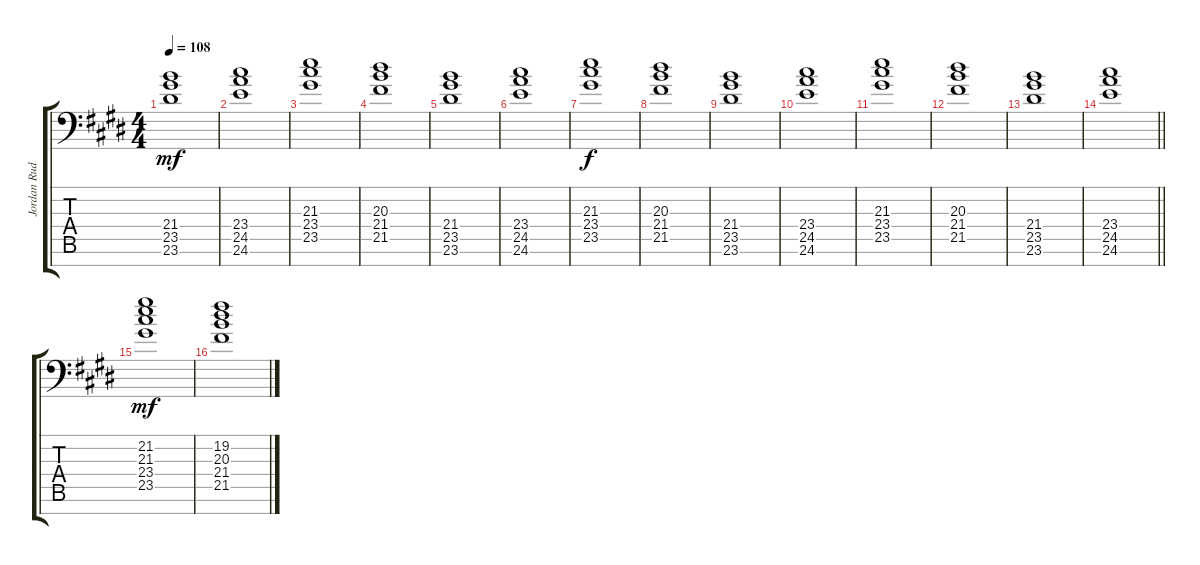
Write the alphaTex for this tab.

\track ("Jordan Rudess" "Jordan Rud") {instrument lead2sawtooth}
\staff {score tabs}
\tuning (E4 B3 G3 D3 A2 E2 C-1) {hide}
\ts (4 4)
\tempo 108
\clef f4
\ks c#minor
(21.4 23.5 23.6).1{dy mf} |
(23.4 24.5 24.6).1 |
(21.3 23.4 23.5).1 |
(20.3 21.4 21.5).1 |
(21.4 23.5 23.6).1 |
(23.4 24.5 24.6).1 |
(21.3 23.4 23.5).1{dy f} |
(20.3 21.4 21.5).1 |
(21.4 23.5 23.6).1 |
(23.4 24.5 24.6).1 |
(21.3 23.4 23.5).1 |
(20.3 21.4 21.5).1 |
(21.4 23.5 23.6).1 |
\barLineRight lightlight
(23.4 24.5 24.6).1 |
(21.2 21.3 23.4 23.5).1{dy mf} |
(19.2 20.3 21.4 21.5).1
